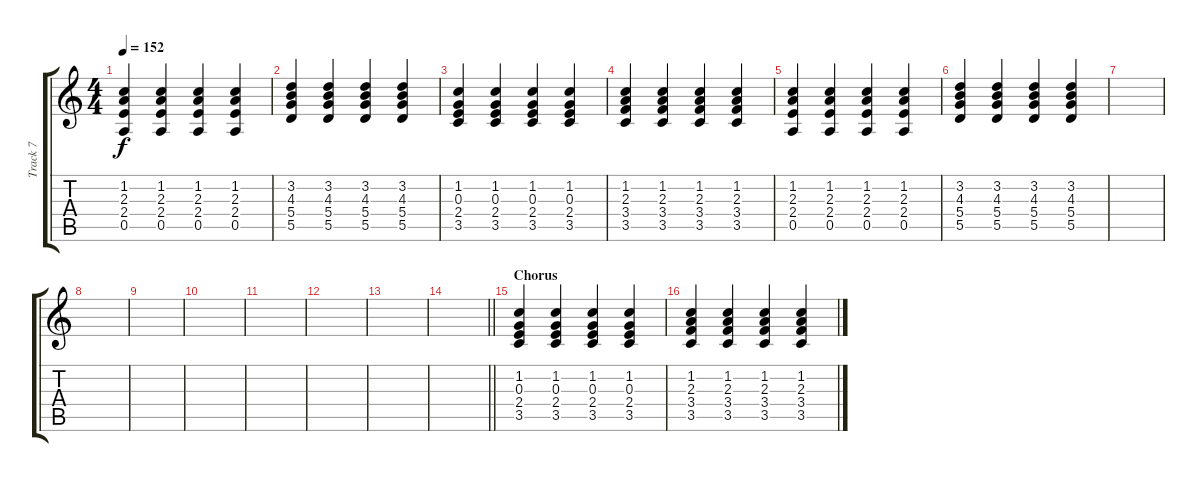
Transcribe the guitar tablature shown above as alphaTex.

\track ("Track 7" "Track 7") {instrument acousticguitarnylon}
\staff {score tabs}
\tuning (E4 B3 G3 D3 A2 E2) {hide}
\ts (4 4)
\tempo 152
\clef g2
\ks c
(1.2 2.3 2.4 0.5).4{dy f} (1.2 2.3 2.4 0.5).4 (1.2 2.3 2.4 0.5).4 (1.2 2.3 2.4 0.5).4 |
(3.2 4.3 5.4 5.5).4 (3.2 4.3 5.4 5.5).4 (3.2 4.3 5.4 5.5).4 (3.2 4.3 5.4 5.5).4 |
(1.2 0.3 2.4 3.5).4 (1.2 0.3 2.4 3.5).4 (1.2 0.3 2.4 3.5).4 (1.2 0.3 2.4 3.5).4 |
(1.2 2.3 3.4 3.5).4 (1.2 2.3 3.4 3.5).4 (1.2 2.3 3.4 3.5).4 (1.2 2.3 3.4 3.5).4 |
(1.2 2.3 2.4 0.5).4 (1.2 2.3 2.4 0.5).4 (1.2 2.3 2.4 0.5).4 (1.2 2.3 2.4 0.5).4 |
(3.2 4.3 5.4 5.5).4 (3.2 4.3 5.4 5.5).4 (3.2 4.3 5.4 5.5).4 (3.2 4.3 5.4 5.5).4 |
|
|
|
|
|
|
|
\barLineRight lightlight
|
\section ("" "Chorus")
(1.2 0.3 2.4 3.5).4 (1.2 0.3 2.4 3.5).4 (1.2 0.3 2.4 3.5).4 (1.2 0.3 2.4 3.5).4 |
(1.2 2.3 3.4 3.5).4 (1.2 2.3 3.4 3.5).4 (1.2 2.3 3.4 3.5).4 (1.2 2.3 3.4 3.5).4
